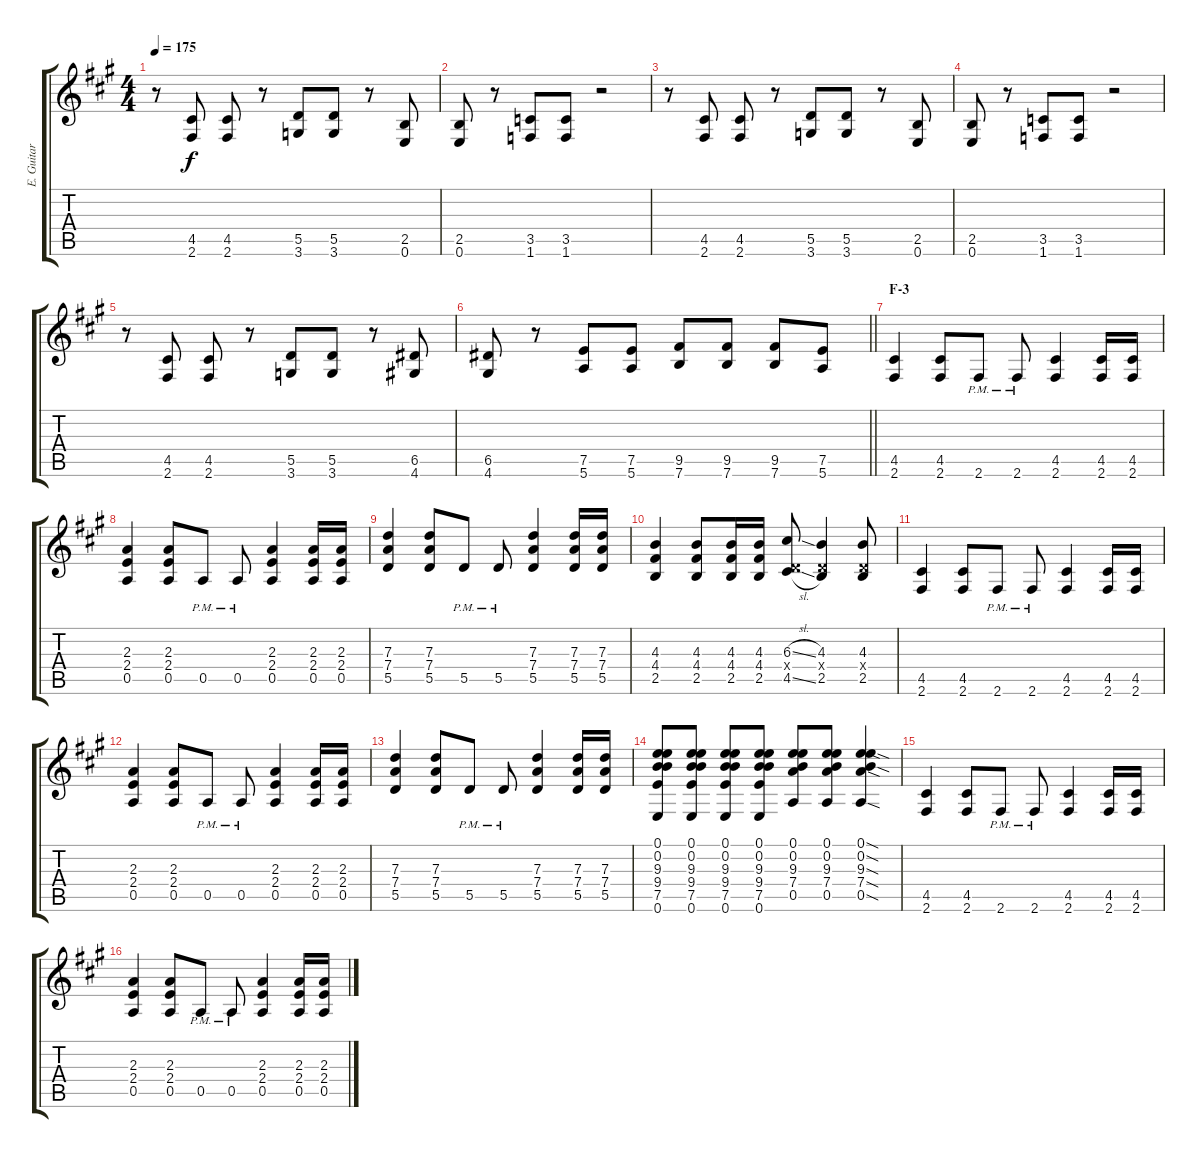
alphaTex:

\track ("E. Guitar I" "E. Guitar ") {instrument overdrivenguitar}
\staff {score tabs}
\tuning (E4 B3 G3 D3 A2 E2) {hide}
\ts (4 4)
\tempo 175
\clef g2
\ks a
r.8{dy f} (4.5 2.6).8 (4.5 2.6).8 r.8 (5.5 3.6).8 (5.5 3.6).8 r.8 (2.5 0.6).8 |
(2.5 0.6).8 r.8 (3.5 1.6).8 (3.5 1.6).8 r.2 |
r.8 (4.5 2.6).8 (4.5 2.6).8 r.8 (5.5 3.6).8 (5.5 3.6).8 r.8 (2.5 0.6).8 |
(2.5 0.6).8 r.8 (3.5 1.6).8 (3.5 1.6).8 r.2 |
r.8 (4.5 2.6).8 (4.5 2.6).8 r.8 (5.5 3.6).8 (5.5 3.6).8 r.8 (6.5 4.6).8 |
\barLineRight lightlight
(6.5 4.6).8 r.8 (7.5 5.6).8 (7.5 5.6).8 (9.5 7.6).8 (9.5 7.6).8 (9.5 7.6).8 (7.5 5.6).8 |
\section ("" "F-3")
(4.5 2.6).4 (4.5 2.6).8 2.6{pm}.8 2.6{pm}.8 (4.5 2.6).4 (4.5 2.6).16 (4.5 2.6).16 |
(2.3 2.4 0.5).4 (2.3 2.4 0.5).8 0.5{pm}.8 0.5{pm}.8 (2.3 2.4 0.5).4 (2.3 2.4 0.5).16 (2.3 2.4 0.5).16 |
(7.3 7.4 5.5).4 (7.3 7.4 5.5).8 5.5{pm}.8 5.5{pm}.8 (7.3 7.4 5.5).4 (7.3 7.4 5.5).16 (7.3 7.4 5.5).16 |
(4.3 4.4 2.5).4 (4.3 4.4 2.5).8 (4.3 4.4 2.5).16 (4.3 4.4 2.5).16 (6.3{sl} 0.4{x} 4.5{sl}).8 (4.3 0.4{x} 2.5).4 (4.3 0.4{x} 2.5).8 |
(4.5 2.6).4 (4.5 2.6).8 2.6{pm}.8 2.6{pm}.8 (4.5 2.6).4 (4.5 2.6).16 (4.5 2.6).16 |
(2.3 2.4 0.5).4 (2.3 2.4 0.5).8 0.5{pm}.8 0.5{pm}.8 (2.3 2.4 0.5).4 (2.3 2.4 0.5).16 (2.3 2.4 0.5).16 |
(7.3 7.4 5.5).4 (7.3 7.4 5.5).8 5.5{pm}.8 5.5{pm}.8 (7.3 7.4 5.5).4 (7.3 7.4 5.5).16 (7.3 7.4 5.5).16 |
(0.1 0.2 9.3 9.4 7.5 0.6).8 (0.1 0.2 9.3 9.4 7.5 0.6).8 (0.1 0.2 9.3 9.4 7.5 0.6).8 (0.1 0.2 9.3 9.4 7.5 0.6).8 (0.1 0.2 9.3 7.4 0.5).8 (0.1 0.2 9.3 7.4 0.5).8 (0.1{sod} 0.2{sod} 9.3{sod} 7.4{sod} 0.5{sod}).4 |
(4.5 2.6).4 (4.5 2.6).8 2.6{pm}.8 2.6{pm}.8 (4.5 2.6).4 (4.5 2.6).16 (4.5 2.6).16 |
(2.3 2.4 0.5).4 (2.3 2.4 0.5).8 0.5{pm}.8 0.5{pm}.8 (2.3 2.4 0.5).4 (2.3 2.4 0.5).16 (2.3 2.4 0.5).16
